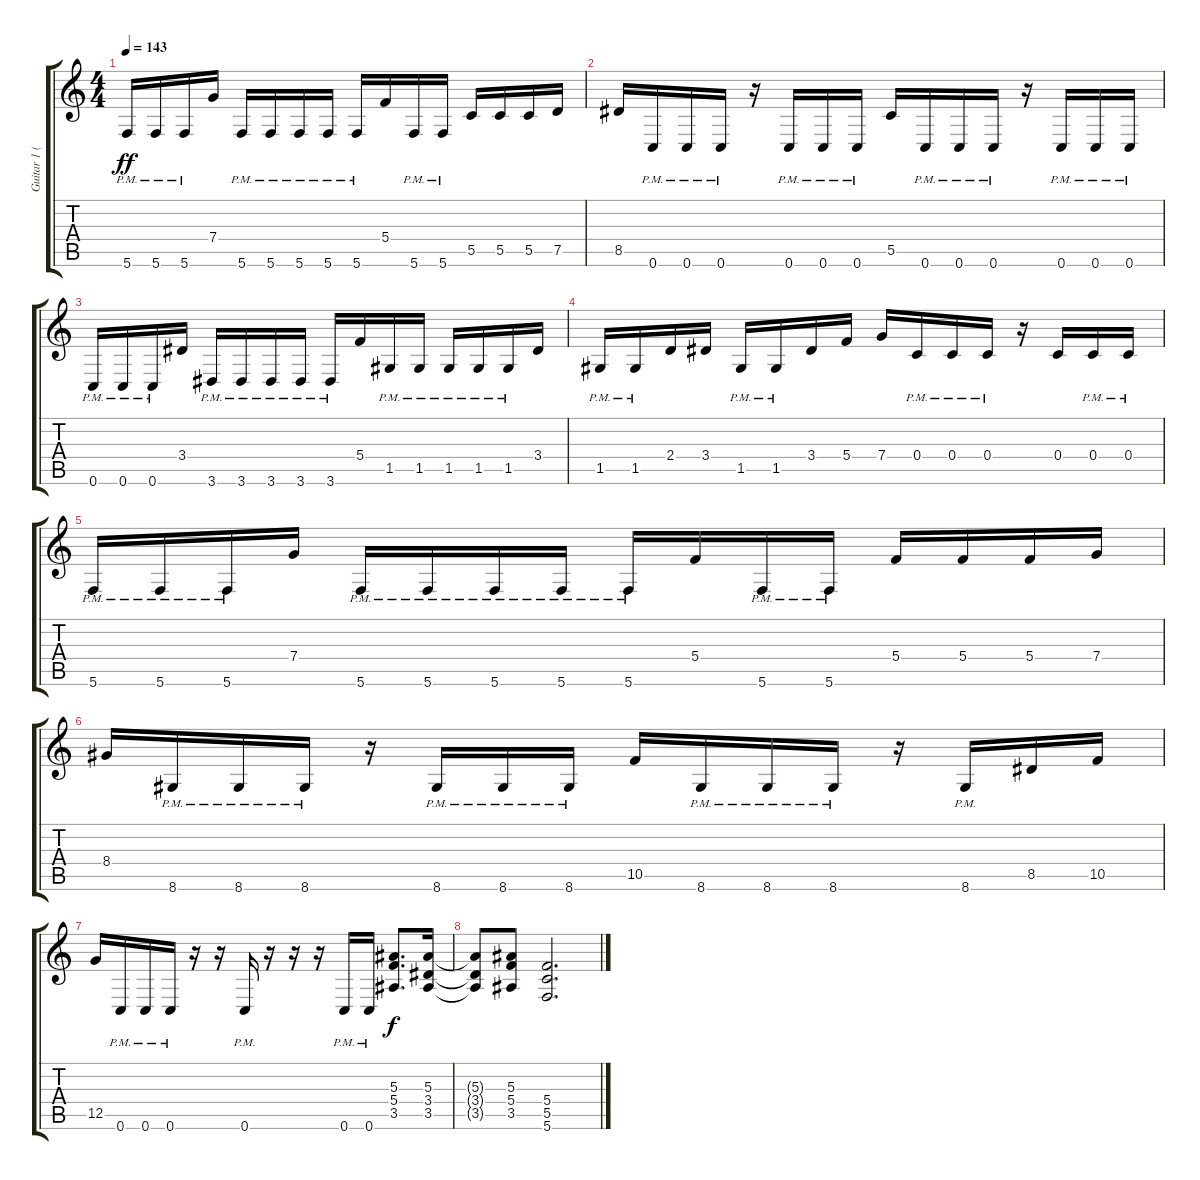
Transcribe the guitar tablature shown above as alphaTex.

\track ("Guitar 1 (Teemu)" "Guitar 1 (") {instrument distortionguitar}
\staff {score tabs}
\tuning (D4 A3 F3 C3 G2 C2) {hide}
\ts (4 4)
\tempo 143
\clef g2
\ks c
5.6{pm}.16{dy ff} 5.6{pm}.16 5.6{pm}.16 7.4.16 5.6{pm}.16 5.6{pm}.16 5.6{pm}.16 5.6{pm}.16 5.6{pm}.16 5.4.16 5.6{pm}.16 5.6{pm}.16 5.5.16 5.5.16 5.5.16 7.5.16 |
8.5.16 0.6{pm}.16 0.6{pm}.16 0.6{pm}.16 r.16 0.6{pm}.16 0.6{pm}.16 0.6{pm}.16 5.5.16 0.6{pm}.16 0.6{pm}.16 0.6{pm}.16 r.16 0.6{pm}.16 0.6{pm}.16 0.6{pm}.16 |
0.6{pm}.16 0.6{pm}.16 0.6{pm}.16 3.4.16 3.6{pm}.16 3.6{pm}.16 3.6{pm}.16 3.6{pm}.16 3.6{pm}.16 5.4.16 1.5{pm}.16 1.5{pm}.16 1.5{pm}.16 1.5{pm}.16 1.5{pm}.16 3.4.16 |
1.5{pm}.16 1.5{pm}.16 2.4.16 3.4.16 1.5{pm}.16 1.5{pm}.16 3.4.16 5.4.16 7.4.16 0.4{pm}.16 0.4{pm}.16 0.4{pm}.16 r.16 0.4.16 0.4{pm}.16 0.4{pm}.16 |
5.6{pm}.16 5.6{pm}.16 5.6{pm}.16 7.4.16 5.6{pm}.16 5.6{pm}.16 5.6{pm}.16 5.6{pm}.16 5.6{pm}.16 5.4.16 5.6{pm}.16 5.6{pm}.16 5.4.16 5.4.16 5.4.16 7.4.16 |
8.4.16 8.6{pm}.16 8.6{pm}.16 8.6{pm}.16 r.16 8.6{pm}.16 8.6{pm}.16 8.6{pm}.16 10.5.16 8.6{pm}.16 8.6{pm}.16 8.6{pm}.16 r.16 8.6{pm}.16 8.5.16 10.5.16 |
12.5.16 0.6{pm}.16 0.6{pm}.16 0.6{pm}.16 r.16 r.16 0.6{pm}.16 r.16 r.16 r.16 0.6{pm}.16 0.6{pm}.16 (5.3 5.4 3.5).8{d dy f} (5.3 3.4 3.5).16 |
(5.3{t} 3.4{t} 3.5{t}).8 (5.3 5.4 3.5).8 (5.4 5.5 5.6).2{d}
